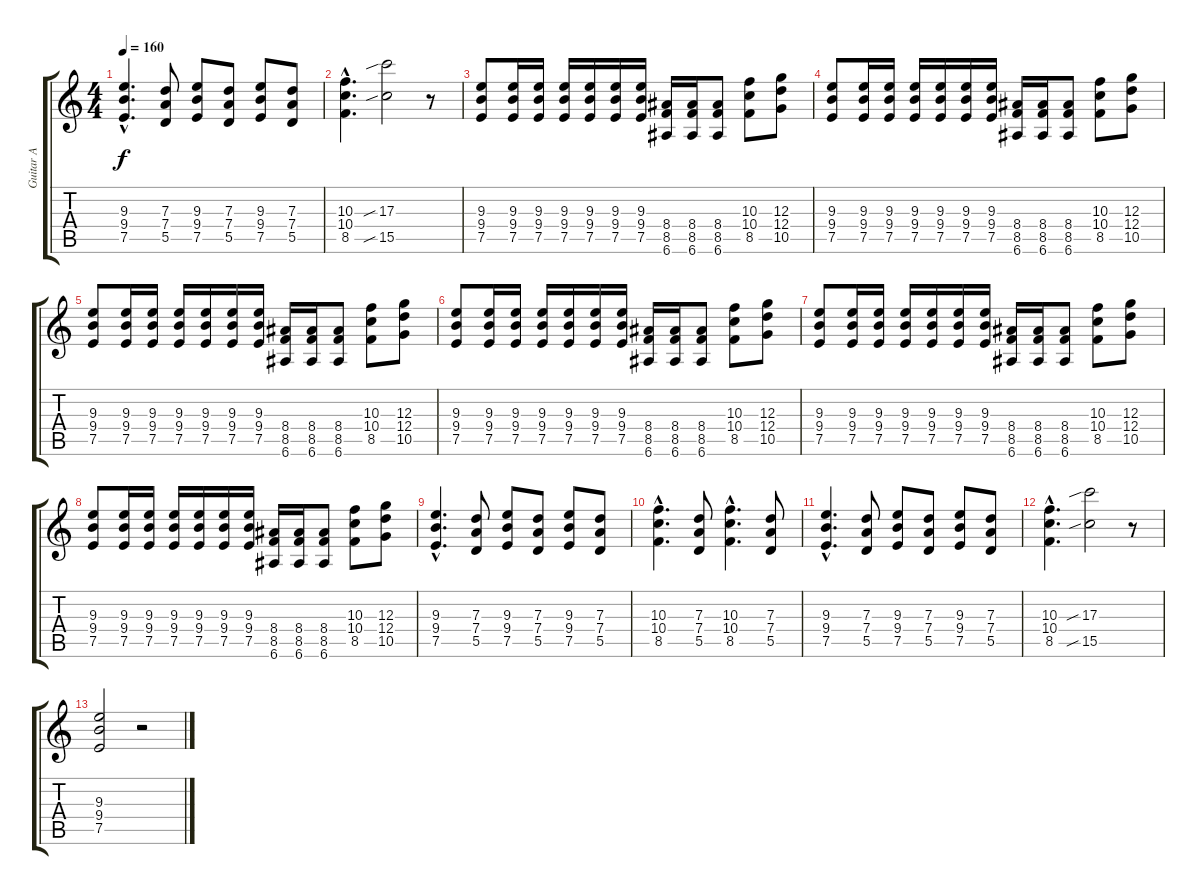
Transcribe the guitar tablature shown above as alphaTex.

\track ("Guitar A" "Guitar A") {instrument overdrivenguitar}
\staff {score tabs}
\tuning (E4 B3 G3 D3 A2 E2) {hide}
\ts (4 4)
\tempo 160
\clef g2
\ks c
(9.3{hac} 9.4{hac} 7.5{hac}).4{d dy f} (7.3 7.4 5.5).8 (9.3 9.4 7.5).8 (7.3 7.4 5.5).8 (9.3 9.4 7.5).8 (7.3 7.4 5.5).8 |
(10.3{hac} 10.4{hac} 8.5{hac}).4{d} (17.3{sib} 15.5{sib}).2 r.8 |
(9.3 9.4 7.5).8 (9.3 9.4 7.5).16 (9.3 9.4 7.5).16 (9.3 9.4 7.5).16 (9.3 9.4 7.5).16 (9.3 9.4 7.5).16 (9.3 9.4 7.5).16 (8.4 8.5 6.6).16 (8.4 8.5 6.6).16 (8.4 8.5 6.6).8 (10.3 10.4 8.5).8 (12.3 12.4 10.5).8 |
(9.3 9.4 7.5).8 (9.3 9.4 7.5).16 (9.3 9.4 7.5).16 (9.3 9.4 7.5).16 (9.3 9.4 7.5).16 (9.3 9.4 7.5).16 (9.3 9.4 7.5).16 (8.4 8.5 6.6).16 (8.4 8.5 6.6).16 (8.4 8.5 6.6).8 (10.3 10.4 8.5).8 (12.3 12.4 10.5).8 |
(9.3 9.4 7.5).8 (9.3 9.4 7.5).16 (9.3 9.4 7.5).16 (9.3 9.4 7.5).16 (9.3 9.4 7.5).16 (9.3 9.4 7.5).16 (9.3 9.4 7.5).16 (8.4 8.5 6.6).16 (8.4 8.5 6.6).16 (8.4 8.5 6.6).8 (10.3 10.4 8.5).8 (12.3 12.4 10.5).8 |
(9.3 9.4 7.5).8 (9.3 9.4 7.5).16 (9.3 9.4 7.5).16 (9.3 9.4 7.5).16 (9.3 9.4 7.5).16 (9.3 9.4 7.5).16 (9.3 9.4 7.5).16 (8.4 8.5 6.6).16 (8.4 8.5 6.6).16 (8.4 8.5 6.6).8 (10.3 10.4 8.5).8 (12.3 12.4 10.5).8 |
(9.3 9.4 7.5).8 (9.3 9.4 7.5).16 (9.3 9.4 7.5).16 (9.3 9.4 7.5).16 (9.3 9.4 7.5).16 (9.3 9.4 7.5).16 (9.3 9.4 7.5).16 (8.4 8.5 6.6).16 (8.4 8.5 6.6).16 (8.4 8.5 6.6).8 (10.3 10.4 8.5).8 (12.3 12.4 10.5).8 |
(9.3 9.4 7.5).8 (9.3 9.4 7.5).16 (9.3 9.4 7.5).16 (9.3 9.4 7.5).16 (9.3 9.4 7.5).16 (9.3 9.4 7.5).16 (9.3 9.4 7.5).16 (8.4 8.5 6.6).16 (8.4 8.5 6.6).16 (8.4 8.5 6.6).8 (10.3 10.4 8.5).8 (12.3 12.4 10.5).8 |
(9.3{hac} 9.4{hac} 7.5{hac}).4{d} (7.3 7.4 5.5).8 (9.3 9.4 7.5).8 (7.3 7.4 5.5).8 (9.3 9.4 7.5).8 (7.3 7.4 5.5).8 |
(10.3{hac} 10.4{hac} 8.5{hac}).4{d} (7.3 7.4 5.5).8 (10.3{hac} 10.4{hac} 8.5{hac}).4{d} (7.3 7.4 5.5).8 |
(9.3{hac} 9.4{hac} 7.5{hac}).4{d} (7.3 7.4 5.5).8 (9.3 9.4 7.5).8 (7.3 7.4 5.5).8 (9.3 9.4 7.5).8 (7.3 7.4 5.5).8 |
(10.3{hac} 10.4{hac} 8.5{hac}).4{d} (17.3{sib} 15.5{sib}).2 r.8 |
(9.3 9.4 7.5).2 r.2
